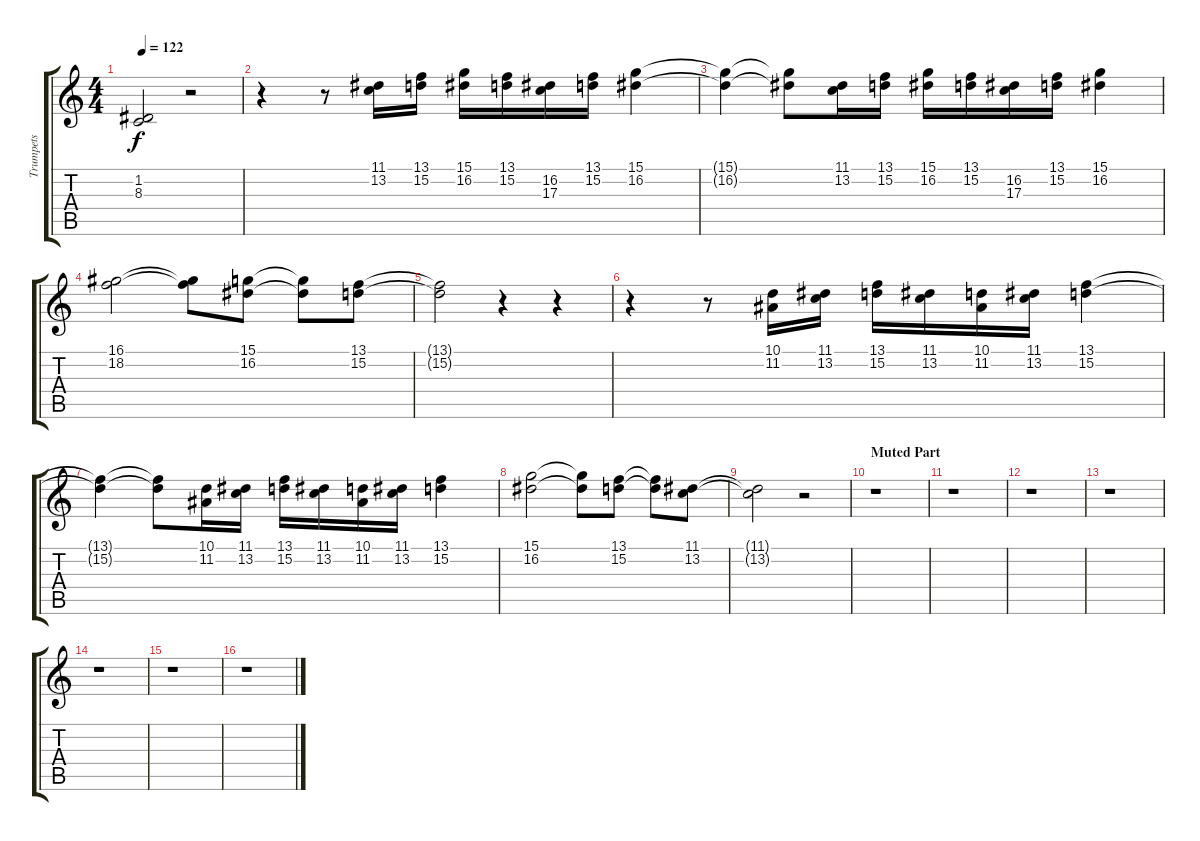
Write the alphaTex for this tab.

\track ("Trumpets" "Trumpets") {instrument trumpet}
\staff {score tabs}
\tuning (E4 B3 G3 D3 A2 E2) {hide}
\ts (4 4)
\tempo 122
\clef g2
\ks c
(1.2{t} 8.3{t}).2{dy f} r.2 |
r.4 r.8 (11.1 13.2).16 (13.1 15.2).16 (15.1 16.2).16 (13.1 15.2).16 (16.2 17.3).16 (13.1 15.2).16 (15.1 16.2).4 |
(15.1{t} 16.2{t}).4 (15.1{t} 16.2{t}).8 (11.1 13.2).16 (13.1 15.2).16 (15.1 16.2).16 (13.1 15.2).16 (16.2 17.3).16 (13.1 15.2).16 (15.1 16.2).4 |
(16.1 18.2).2 (16.1{t} 18.2{t}).8 (15.1 16.2).8 (15.1{t} 16.2{t}).8 (13.1 15.2).8 |
(13.1{t} 15.2{t}).2 r.4 r.4 |
r.4 r.8 (10.1 11.2).16 (11.1 13.2).16 (13.1 15.2).16 (11.1 13.2).16 (10.1 11.2).16 (11.1 13.2).16 (13.1 15.2).4 |
(13.1{t} 15.2{t}).4 (13.1{t} 15.2{t}).8 (10.1 11.2).16 (11.1 13.2).16 (13.1 15.2).16 (11.1 13.2).16 (10.1 11.2).16 (11.1 13.2).16 (13.1 15.2).4 |
(15.1 16.2).2 (15.1{t} 16.2{t}).8 (13.1 15.2).8 (13.1{t} 15.2{t}).8 (11.1 13.2).8 |
(11.1{t} 13.2{t}).2 r.2 |
\section ("" "Muted Part")
r.1 |
r.1 |
r.1 |
r.1 |
r.1 |
r.1 |
r.1
